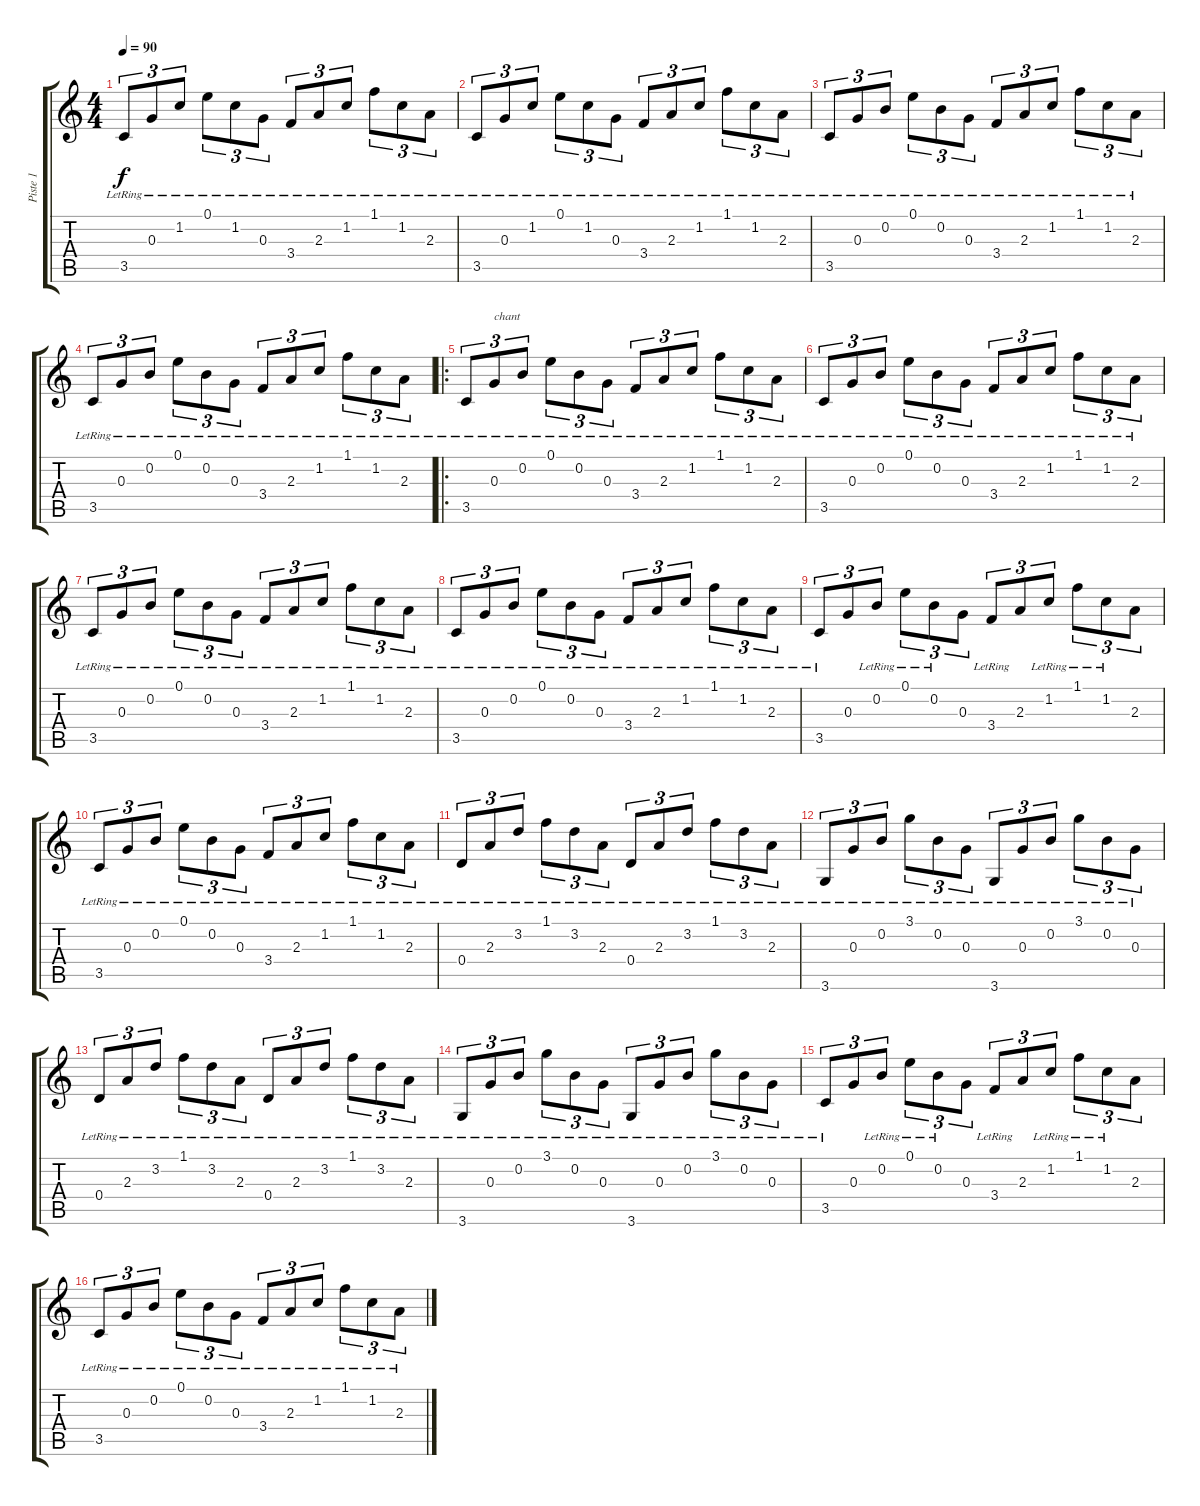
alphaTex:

\track ("Piste 1" "Piste 1") {instrument acousticguitarnylon}
\staff {score tabs}
\tuning (E4 B3 G3 D3 A2 E2) {hide}
\ts (4 4)
\tempo 90
\clef g2
\ks c
3.5{lr}.8{tu (3 2) dy f instrument acousticguitarnylon} 0.3{lr}.8{tu (3 2)} 1.2{lr}.8{tu (3 2)} 0.1{lr}.8{tu (3 2)} 1.2{lr}.8{tu (3 2)} 0.3{lr}.8{tu (3 2)} 3.4{lr}.8{tu (3 2)} 2.3{lr}.8{tu (3 2)} 1.2{lr}.8{tu (3 2)} 1.1{lr}.8{tu (3 2)} 1.2{lr}.8{tu (3 2)} 2.3{lr}.8{tu (3 2)} |
3.5{lr}.8{tu (3 2)} 0.3{lr}.8{tu (3 2)} 1.2{lr}.8{tu (3 2)} 0.1{lr}.8{tu (3 2)} 1.2{lr}.8{tu (3 2)} 0.3{lr}.8{tu (3 2)} 3.4{lr}.8{tu (3 2)} 2.3{lr}.8{tu (3 2)} 1.2{lr}.8{tu (3 2)} 1.1{lr}.8{tu (3 2)} 1.2{lr}.8{tu (3 2)} 2.3{lr}.8{tu (3 2)} |
3.5{lr}.8{tu (3 2)} 0.3{lr}.8{tu (3 2)} 0.2{lr}.8{tu (3 2)} 0.1{lr}.8{tu (3 2)} 0.2{lr}.8{tu (3 2)} 0.3{lr}.8{tu (3 2)} 3.4{lr}.8{tu (3 2)} 2.3{lr}.8{tu (3 2)} 1.2{lr}.8{tu (3 2)} 1.1{lr}.8{tu (3 2)} 1.2{lr}.8{tu (3 2)} 2.3{lr}.8{tu (3 2)} |
3.5{lr}.8{tu (3 2)} 0.3{lr}.8{tu (3 2)} 0.2{lr}.8{tu (3 2)} 0.1{lr}.8{tu (3 2)} 0.2{lr}.8{tu (3 2)} 0.3{lr}.8{tu (3 2)} 3.4{lr}.8{tu (3 2)} 2.3{lr}.8{tu (3 2)} 1.2{lr}.8{tu (3 2)} 1.1{lr}.8{tu (3 2)} 1.2{lr}.8{tu (3 2)} 2.3{lr}.8{tu (3 2)} |
\ro
3.5{lr}.8{tu (3 2)} 0.3{lr}.8{tu (3 2) txt "chant"} 0.2{lr}.8{tu (3 2)} 0.1{lr}.8{tu (3 2)} 0.2{lr}.8{tu (3 2)} 0.3{lr}.8{tu (3 2)} 3.4{lr}.8{tu (3 2)} 2.3{lr}.8{tu (3 2)} 1.2{lr}.8{tu (3 2)} 1.1{lr}.8{tu (3 2)} 1.2{lr}.8{tu (3 2)} 2.3{lr}.8{tu (3 2)} |
3.5{lr}.8{tu (3 2)} 0.3{lr}.8{tu (3 2)} 0.2{lr}.8{tu (3 2)} 0.1{lr}.8{tu (3 2)} 0.2{lr}.8{tu (3 2)} 0.3{lr}.8{tu (3 2)} 3.4{lr}.8{tu (3 2)} 2.3{lr}.8{tu (3 2)} 1.2{lr}.8{tu (3 2)} 1.1{lr}.8{tu (3 2)} 1.2{lr}.8{tu (3 2)} 2.3{lr}.8{tu (3 2)} |
3.5{lr}.8{tu (3 2)} 0.3{lr}.8{tu (3 2)} 0.2{lr}.8{tu (3 2)} 0.1{lr}.8{tu (3 2)} 0.2{lr}.8{tu (3 2)} 0.3{lr}.8{tu (3 2)} 3.4{lr}.8{tu (3 2)} 2.3{lr}.8{tu (3 2)} 1.2{lr}.8{tu (3 2)} 1.1{lr}.8{tu (3 2)} 1.2{lr}.8{tu (3 2)} 2.3{lr}.8{tu (3 2)} |
3.5{lr}.8{tu (3 2)} 0.3{lr}.8{tu (3 2)} 0.2{lr}.8{tu (3 2)} 0.1{lr}.8{tu (3 2)} 0.2{lr}.8{tu (3 2)} 0.3{lr}.8{tu (3 2)} 3.4{lr}.8{tu (3 2)} 2.3{lr}.8{tu (3 2)} 1.2{lr}.8{tu (3 2)} 1.1{lr}.8{tu (3 2)} 1.2{lr}.8{tu (3 2)} 2.3{lr}.8{tu (3 2)} |
3.5{lr}.8{tu (3 2)} 0.3.8{tu (3 2)} 0.2{lr}.8{tu (3 2)} 0.1{lr}.8{tu (3 2)} 0.2{lr}.8{tu (3 2)} 0.3.8{tu (3 2)} 3.4{lr}.8{tu (3 2)} 2.3.8{tu (3 2)} 1.2{lr}.8{tu (3 2)} 1.1{lr}.8{tu (3 2)} 1.2{lr}.8{tu (3 2)} 2.3.8{tu (3 2)} |
3.5{lr}.8{tu (3 2)} 0.3{lr}.8{tu (3 2)} 0.2{lr}.8{tu (3 2)} 0.1{lr}.8{tu (3 2)} 0.2{lr}.8{tu (3 2)} 0.3{lr}.8{tu (3 2)} 3.4{lr}.8{tu (3 2)} 2.3{lr}.8{tu (3 2)} 1.2{lr}.8{tu (3 2)} 1.1{lr}.8{tu (3 2)} 1.2{lr}.8{tu (3 2)} 2.3{lr}.8{tu (3 2)} |
0.4{lr}.8{tu (3 2)} 2.3{lr}.8{tu (3 2)} 3.2{lr}.8{tu (3 2)} 1.1{lr}.8{tu (3 2)} 3.2{lr}.8{tu (3 2)} 2.3{lr}.8{tu (3 2)} 0.4{lr}.8{tu (3 2)} 2.3{lr}.8{tu (3 2)} 3.2{lr}.8{tu (3 2)} 1.1{lr}.8{tu (3 2)} 3.2{lr}.8{tu (3 2)} 2.3{lr}.8{tu (3 2)} |
3.6{lr}.8{tu (3 2)} 0.3{lr}.8{tu (3 2)} 0.2{lr}.8{tu (3 2)} 3.1{lr}.8{tu (3 2)} 0.2{lr}.8{tu (3 2)} 0.3{lr}.8{tu (3 2)} 3.6{lr}.8{tu (3 2)} 0.3{lr}.8{tu (3 2)} 0.2{lr}.8{tu (3 2)} 3.1{lr}.8{tu (3 2)} 0.2{lr}.8{tu (3 2)} 0.3{lr}.8{tu (3 2)} |
0.4{lr}.8{tu (3 2)} 2.3{lr}.8{tu (3 2)} 3.2{lr}.8{tu (3 2)} 1.1{lr}.8{tu (3 2)} 3.2{lr}.8{tu (3 2)} 2.3{lr}.8{tu (3 2)} 0.4{lr}.8{tu (3 2)} 2.3{lr}.8{tu (3 2)} 3.2{lr}.8{tu (3 2)} 1.1{lr}.8{tu (3 2)} 3.2{lr}.8{tu (3 2)} 2.3{lr}.8{tu (3 2)} |
3.6{lr}.8{tu (3 2)} 0.3{lr}.8{tu (3 2)} 0.2{lr}.8{tu (3 2)} 3.1{lr}.8{tu (3 2)} 0.2{lr}.8{tu (3 2)} 0.3{lr}.8{tu (3 2)} 3.6{lr}.8{tu (3 2)} 0.3{lr}.8{tu (3 2)} 0.2{lr}.8{tu (3 2)} 3.1{lr}.8{tu (3 2)} 0.2{lr}.8{tu (3 2)} 0.3{lr}.8{tu (3 2)} |
3.5{lr}.8{tu (3 2)} 0.3.8{tu (3 2)} 0.2{lr}.8{tu (3 2)} 0.1{lr}.8{tu (3 2)} 0.2{lr}.8{tu (3 2)} 0.3.8{tu (3 2)} 3.4{lr}.8{tu (3 2)} 2.3.8{tu (3 2)} 1.2{lr}.8{tu (3 2)} 1.1{lr}.8{tu (3 2)} 1.2{lr}.8{tu (3 2)} 2.3.8{tu (3 2)} |
3.5{lr}.8{tu (3 2)} 0.3{lr}.8{tu (3 2)} 0.2{lr}.8{tu (3 2)} 0.1{lr}.8{tu (3 2)} 0.2{lr}.8{tu (3 2)} 0.3{lr}.8{tu (3 2)} 3.4{lr}.8{tu (3 2)} 2.3{lr}.8{tu (3 2)} 1.2{lr}.8{tu (3 2)} 1.1{lr}.8{tu (3 2)} 1.2{lr}.8{tu (3 2)} 2.3{lr}.8{tu (3 2)}
